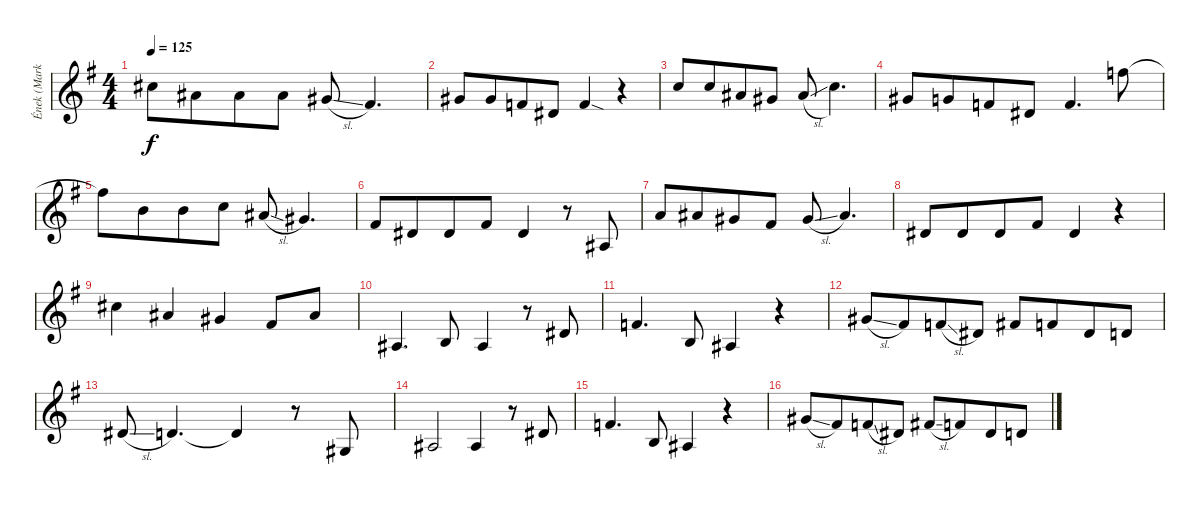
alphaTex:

\track ("Ének (Mark Boals)" "Ének (Mark") {instrument tenorsax}
\staff {score}
\tuning (E4 B3 G3 D3 A2 E2) {hide}
\ts (4 4)
\tempo 125
\clef g2
\ks g
9.1.8{dy f} 6.1.8{beam merge} 6.1.8 6.1.8 4.1{sl}.8 2.1.4{d} |
4.1.8 4.1.8{beam merge} 1.1.8 4.2.8 1.1{sod}.4 r.4 |
8.1.8 8.1.8{beam merge} 6.1.8 4.1.8 6.1{sl}.8 8.1.4{d} |
9.2.8 8.2.8{beam merge} 6.2.8 8.3.8 6.2.4{d} 13.1.8 |
13.1{t}.8 12.2.8{beam merge} 12.2.8 13.2.8 15.3{sl}.8 13.3.4{d} |
11.3.8 13.4.8{beam merge} 13.4.8 11.3.8 13.4.4 r.8 13.5.8 |
14.3.8 15.3.8{beam merge} 13.3.8 11.3.8 13.3{sl}.8 15.3.4{d} |
13.4.8 13.4.8{beam merge} 13.4.8 11.3.8 13.4.4 r.4 |
14.2.4 15.3.4 13.3.4 11.3.8 11.2.8 |
8.4.4{d} 9.4.8 8.4.4 r.8 8.3.8 |
6.2.4{d} 0.2.8 3.3.4 r.4 |
4.1{sl}.8 2.1.8{beam merge} 6.2{sl}.8 4.2.8 2.1.8 1.1.8{beam merge} 4.2.8 3.2.8 |
4.2{sl}.8 3.2.4{d} 3.2{t}.4 r.8 1.3.8 |
3.3.2 3.3.4 r.8 4.2.8 |
1.1.4{d} 0.2.8 3.3.4 r.4 |
4.1{sl}.8 2.1.8{beam merge} 6.2{sl}.8 4.2.8 2.1{sl}.8 1.1.8{beam merge} 4.2.8 3.2.8
